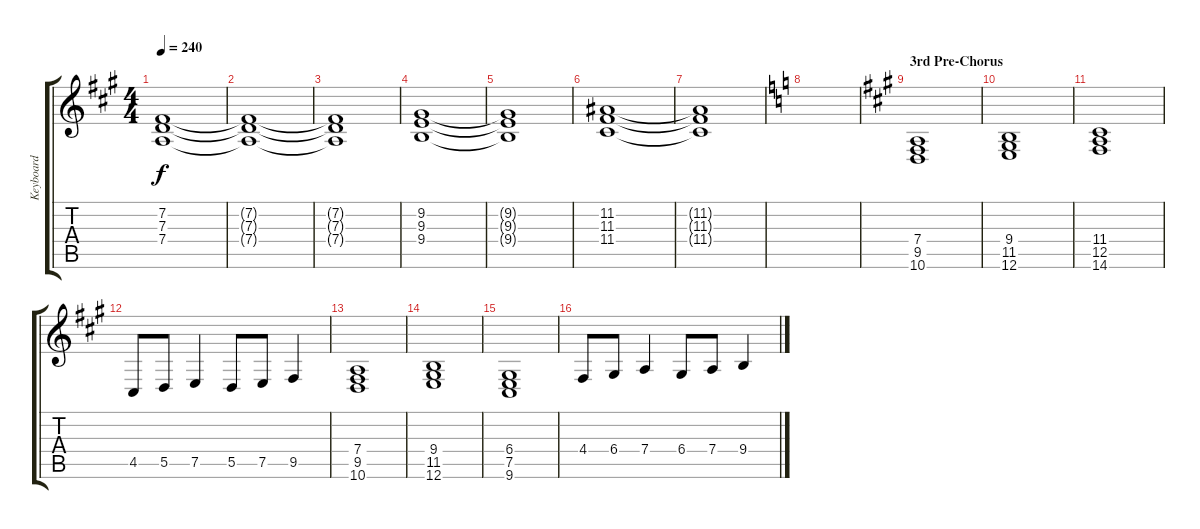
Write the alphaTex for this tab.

\track ("Keyboard" "Keyboard") {instrument stringensemble1}
\staff {score tabs}
\tuning (E4 B3 G3 D3 A2 E2) {hide}
\ts (4 4)
\tempo 240
\clef g2
\ks a
(7.2{t} 7.3{t} 7.4{t}).1{dy f} |
(7.2{t} 7.3{t} 7.4{t}).1 |
(7.2{t} 7.3{t} 7.4{t}).1 |
(9.2 9.3 9.4).1 |
(9.2{t} 9.3{t} 9.4{t}).1 |
(11.2 11.3 11.4).1 |
(11.2{t} 11.3{t} 11.4{t}).1 |
\ks c
|
\section ("" "3rd Pre-Chorus")
\ks a
(7.4 9.5 10.6).1 |
(9.4 11.5 12.6).1 |
(11.4 12.5 14.6).1 |
4.5.8 5.5.8 7.5.4 5.5.8 7.5.8 9.5.4 |
(7.4 9.5 10.6).1 |
(9.4 11.5 12.6).1 |
(6.4 7.5 9.6).1 |
4.4.8 6.4.8 7.4.4 6.4.8 7.4.8 9.4.4
